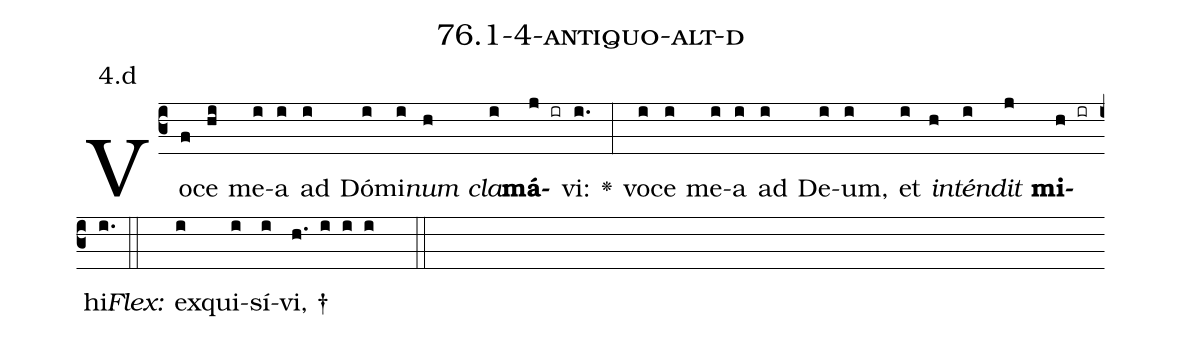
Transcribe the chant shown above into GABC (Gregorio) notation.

name: 76.1-4-antiquo-alt-d;
annotation: 4.d;
%%
(c3)Vo(f)ce(hi) me(i)a(i) ad(i) Dó(i)mi(i)<i>num</i>(h) <i>cla</i>(i)<b>má</b>(j ir)vi:(i.) <v>\greheightstar</v>(:) vo(i)ce(i) me(i)a(i) ad(i) De(i)um,(i) et(i) <i>in</i>(h)<i>tén</i>(i)<i>dit</i>(j) <b>mi</b>(h ir)hi.(i.) (::)
<i>Flex:</i>()  ex(i)qui(i)sí(i)vi, †(h. i i i  ::)

%E(i) u(h) o(i) u(j) a(h) e.(i.) (::)
